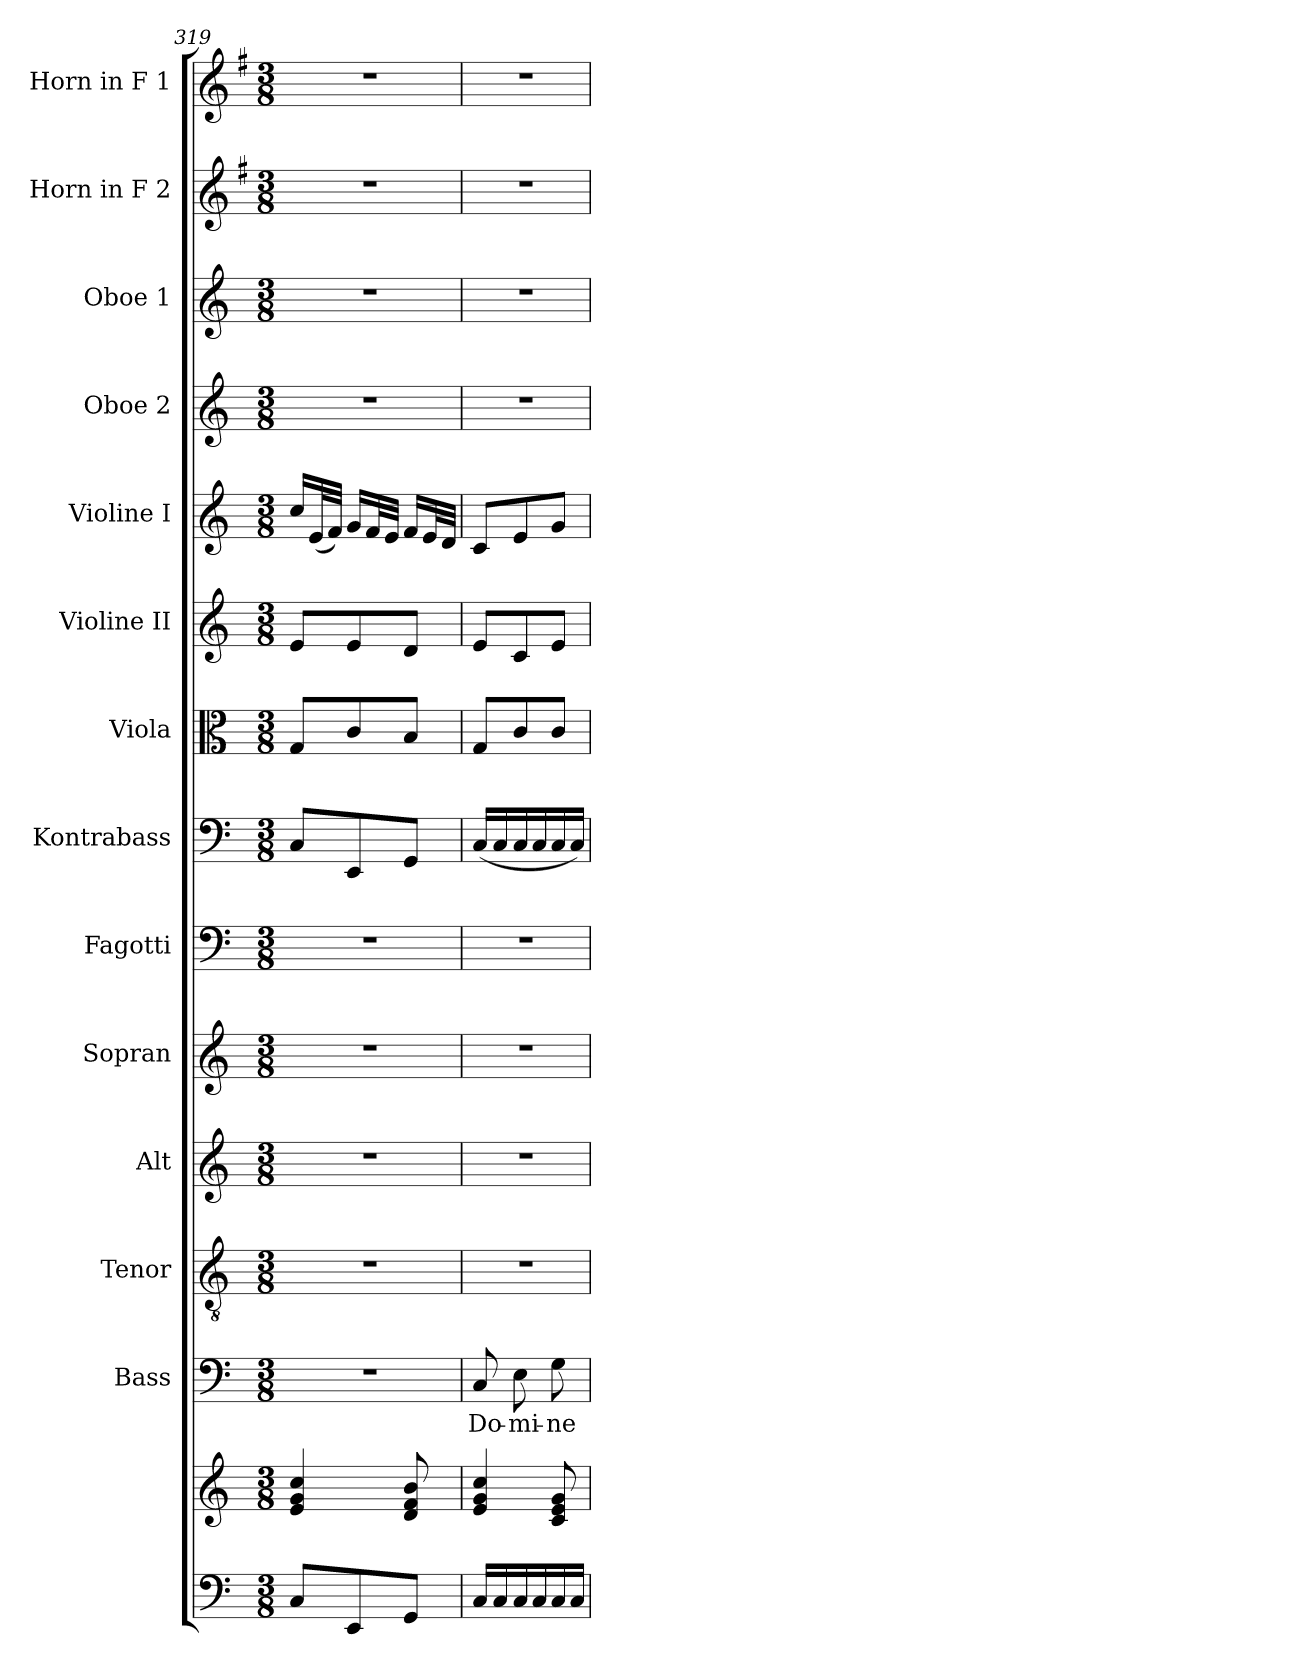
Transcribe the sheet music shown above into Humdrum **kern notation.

**kern	**kern	**kern	**text	**kern	**kern	**kern	**kern	**kern	**kern	**kern	**kern	**kern	**kern	**kern	**kern
*part14	*part14	*part13	*part13	*part12	*part11	*part10	*part9	*part8	*part7	*part6	*part5	*part4	*part3	*part2	*part1
*staff15	*staff14	*staff13	*staff13	*staff12	*staff11	*staff10	*staff9	*staff8	*staff7	*staff6	*staff5	*staff4	*staff3	*staff2	*staff1
*	*	*I"Bass	*	*I"Tenor	*I"Alt	*I"Sopran	*I"Fagotti	*I"Kontrabass	*I"Viola	*I"Violine II	*I"Violine I	*I"Oboe 2	*I"Oboe 1	*I"Horn in F 2	*I"Horn in F 1
*	*	*I'B.	*	*I'T.	*I'A.	*I'S.	*I'Fg.	*I'Kb.	*I'Vla.	*I'Vl. II	*I'Vl. I	*I'Ob. 2	*I'Ob. 1	*	*
*clefF4	*clefG2	*clefF4	*	*clefGv2	*clefG2	*clefG2	*clefF4	*clefF4	*clefC3	*clefG2	*clefG2	*clefG2	*clefG2	*clefG2	*clefG2
*	*	*	*	*	*	*	*	*ITrd7c12	*	*	*	*	*	*ITrd4c7	*ITrd4c7
*k[]	*k[]	*k[]	*	*k[]	*k[]	*k[]	*k[]	*k[]	*k[]	*k[]	*k[]	*k[]	*k[]	*k[]	*k[]
*C:	*C:	*C:	*	*C:	*C:	*C:	*C:	*C:	*C:	*C:	*C:	*C:	*C:	*C:	*C:
*M3/8	*M3/8	*M3/8	*	*M3/8	*M3/8	*M3/8	*M3/8	*M3/8	*M3/8	*M3/8	*M3/8	*M3/8	*M3/8	*M3/8	*M3/8
=319	=319	=319	=319	=319	=319	=319	=319	=319	=319	=319	=319	=319	=319	=319	=319
8C/L	4e/ 4g/ 4cc/	4.r	.	4.r	4.r	4.r	4.r	8CC/L	8G/L	8e/L	16cc/LL	4.r	4.r	4.r	4.r
.	.	.	.	.	.	.	.	.	.	.	(<32e/L	.	.	.	.
.	.	.	.	.	.	.	.	.	.	.	32f/JJJ)	.	.	.	.
8EE/	.	.	.	.	.	.	.	8EEE/	8c/	8e/	16g/LL	.	.	.	.
.	.	.	.	.	.	.	.	.	.	.	32f/L	.	.	.	.
.	.	.	.	.	.	.	.	.	.	.	32e/JJJ	.	.	.	.
8GG/J	8d/ 8f/ 8b/	.	.	.	.	.	.	8GGG/J	8B/J	8d/J	16f/LL	.	.	.	.
.	.	.	.	.	.	.	.	.	.	.	32e/L	.	.	.	.
.	.	.	.	.	.	.	.	.	.	.	32d/JJJ	.	.	.	.
=320	=320	=320	=320	=320	=320	=320	=320	=320	=320	=320	=320	=320	=320	=320	=320
!	!	!	!LO:LY:b	!	!	!	!	!	!	!	!	!	!	!	!
16C/LL	4e/ 4g/ 4cc/	8C/	Do-	4.r	4.r	4.r	4.r	(<16CC/LL	8G/L	8e/L	8c/L	4.r	4.r	4.r	4.r
16C/	.	.	.	.	.	.	.	16CC/	.	.	.	.	.	.	.
!	!	!	!LO:LY:b	!	!	!	!	!	!	!	!	!	!	!	!
16C/	.	8E\	-mi-	.	.	.	.	16CC/	8c/	8c/	8e/	.	.	.	.
16C/	.	.	.	.	.	.	.	16CC/	.	.	.	.	.	.	.
!	!	!	!LO:LY:b	!	!	!	!	!	!	!	!	!	!	!	!
16C/	8c/ 8e/ 8g/	8G\	-ne	.	.	.	.	16CC/	8c/J	8e/J	8g/J	.	.	.	.
16C/JJ	.	.	.	.	.	.	.	16CC/JJ)	.	.	.	.	.	.	.
=	=	=	=	=	=	=	=	=	=	=	=	=	=	=	=
*-	*-	*-	*-	*-	*-	*-	*-	*-	*-	*-	*-	*-	*-	*-	*-
